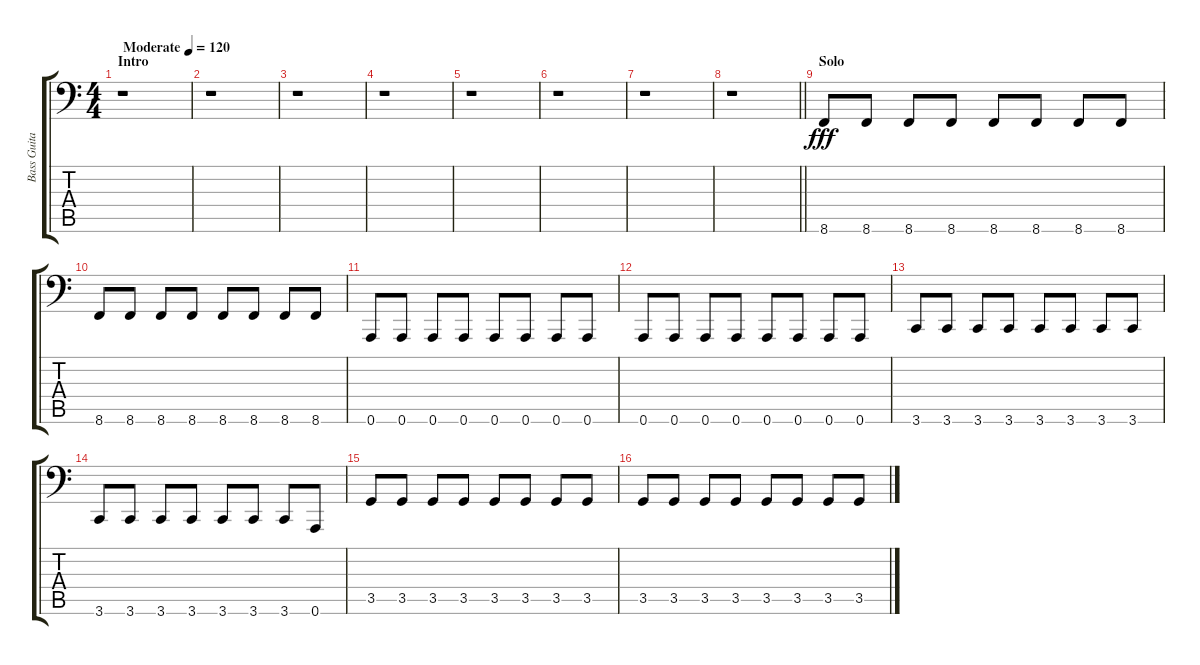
\track ("Bass Guitar" "Bass Guita") {instrument electricbassfinger}
\staff {score tabs}
\tuning (B2 Gb2 D2 A1 E1 A0) {hide}
\ts (4 4)
\section ("" "Intro")
\tempo (120 "Moderate")
\clef f4
\ks c
r.1{dy fff instrument electricbassfinger} |
r.1 |
r.1 |
r.1 |
r.1 |
r.1 |
r.1 |
\barLineRight lightlight
r.1 |
\section ("" "Solo")
8.6.8 8.6.8 8.6.8 8.6.8 8.6.8 8.6.8 8.6.8 8.6.8 |
8.6.8 8.6.8 8.6.8 8.6.8 8.6.8 8.6.8 8.6.8 8.6.8 |
0.6.8 0.6.8 0.6.8 0.6.8 0.6.8 0.6.8 0.6.8 0.6.8 |
0.6.8 0.6.8 0.6.8 0.6.8 0.6.8 0.6.8 0.6.8 0.6.8 |
3.6.8 3.6.8 3.6.8 3.6.8 3.6.8 3.6.8 3.6.8 3.6.8 |
3.6.8 3.6.8 3.6.8 3.6.8 3.6.8 3.6.8 3.6.8 0.6.8 |
3.5.8 3.5.8 3.5.8 3.5.8 3.5.8 3.5.8 3.5.8 3.5.8 |
3.5.8 3.5.8 3.5.8 3.5.8 3.5.8 3.5.8 3.5.8 3.5.8
